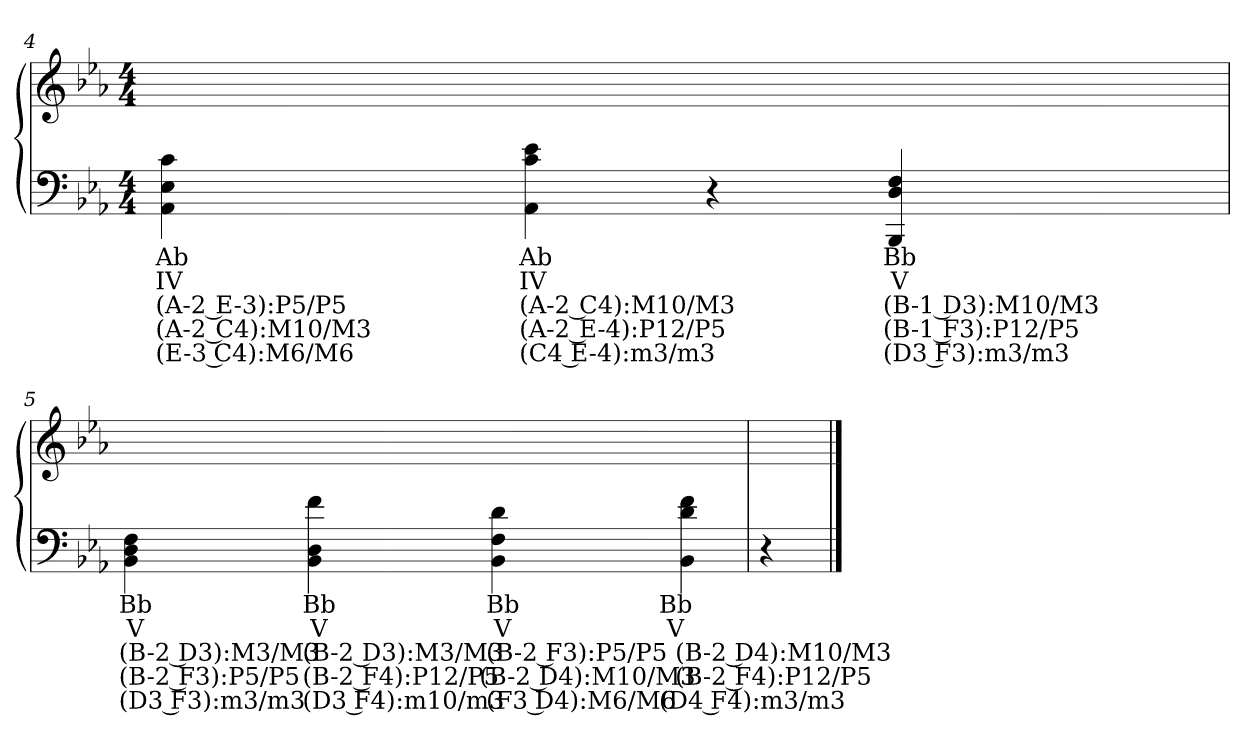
**kern	**text	**text	**text	**text	**text	**kern
*part2	*part2	*part2	*part2	*part2	*part2	*part1
*staff2	*staff2	*staff2	*staff2	*staff2	*staff2	*staff1
*clefF4	*	*	*	*	*	*clefG2
*k[b-e-a-]	*	*	*	*	*	*k[b-e-a-]
*E-:	*	*	*	*	*	*E-:
*M4/4	*	*	*	*	*	*M4/4
=4	=4	=4	=4	=4	=4	=4
4AA- 4E- 4c	Ab	IV	(A-2 E-3):P5/P5	(A-2 C4):M10/M3	(E-3 C4):M6/M6	1ryy
4AA- 4c 4e-	Ab	IV	(A-2 C4):M10/M3	(A-2 E-4):P12/P5	(C4 E-4):m3/m3	.
4r	.	.	.	.	.	.
4BBB- 4D 4F	Bb	V	(B-1 D3):M10/M3	(B-1 F3):P12/P5	(D3 F3):m3/m3	.
=5	=5	=5	=5	=5	=5	=5
4BB- 4D 4F	Bb	V	(B-2 D3):M3/M3	(B-2 F3):P5/P5	(D3 F3):m3/m3	1ryy
4BB- 4D 4f	Bb	V	(B-2 D3):M3/M3	(B-2 F4):P12/P5	(D3 F4):m10/m3	.
4BB- 4F 4d	Bb	V	(B-2 F3):P5/P5	(B-2 D4):M10/M3	(F3 D4):M6/M6	.
4BB- 4d 4f	Bb	V	(B-2 D4):M10/M3	(B-2 F4):P12/P5	(D4 F4):m3/m3	.
=6	=6	=6	=6	=6	=6	=6
4r	.	.	.	.	.	4ryy
==	==	==	==	==	==	==
*-	*-	*-	*-	*-	*-	*-
